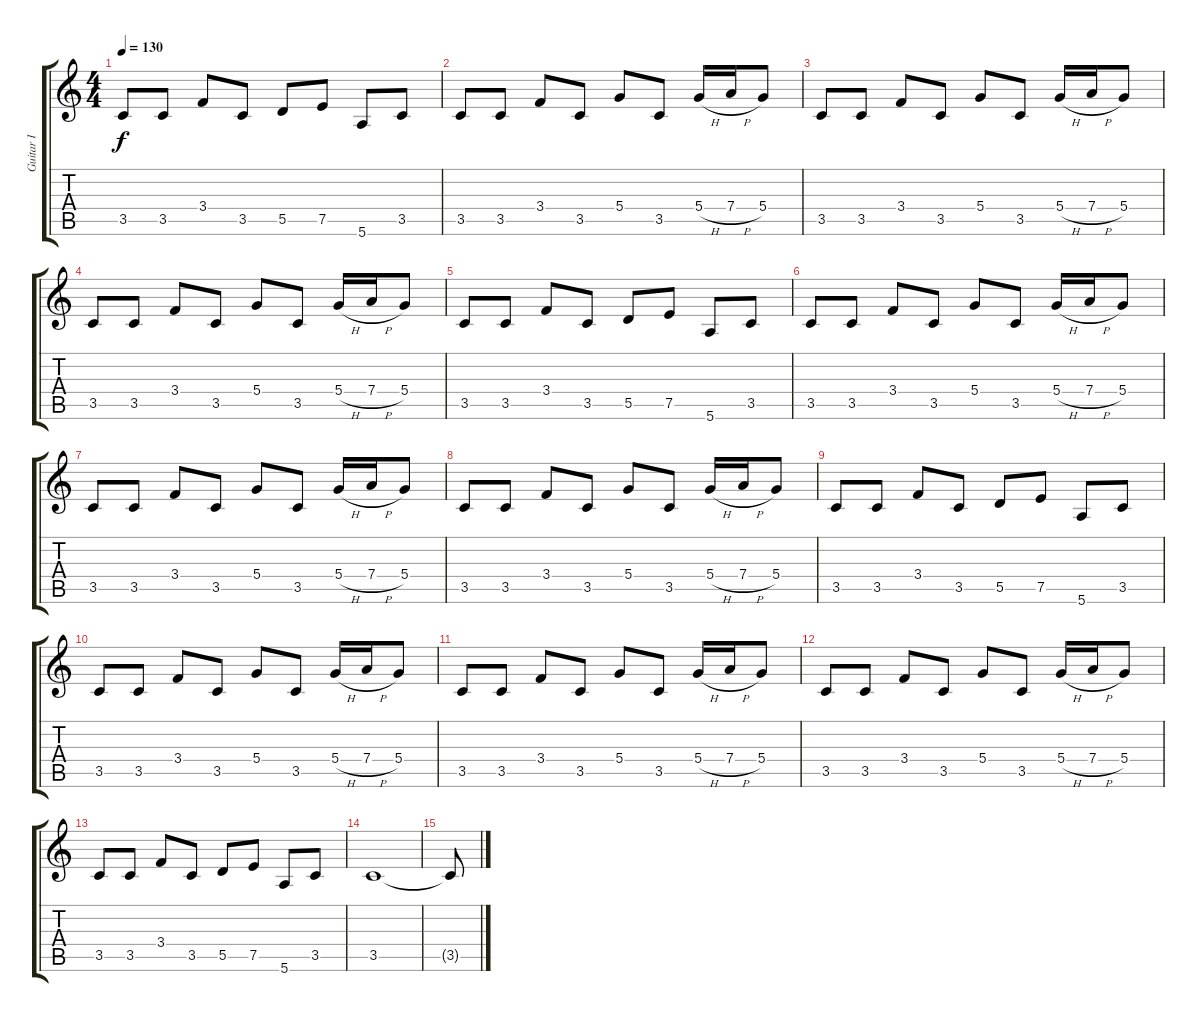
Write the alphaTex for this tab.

\track ("Guitar I" "Guitar I") {instrument overdrivenguitar}
\staff {score tabs}
\tuning (E4 B3 G3 D3 A2 E2) {hide}
\ts (4 4)
\tempo 130
\clef g2
\ks c
3.5.8{dy f} 3.5.8 3.4.8 3.5.8 5.5.8 7.5.8 5.6.8 3.5.8 |
3.5.8 3.5.8 3.4.8 3.5.8 5.4.8 3.5.8 5.4{h}.16 7.4{h}.16 5.4.8 |
3.5.8 3.5.8 3.4.8 3.5.8 5.4.8 3.5.8 5.4{h}.16 7.4{h}.16 5.4.8 |
3.5.8 3.5.8 3.4.8 3.5.8 5.4.8 3.5.8 5.4{h}.16 7.4{h}.16 5.4.8 |
3.5.8 3.5.8 3.4.8 3.5.8 5.5.8 7.5.8 5.6.8 3.5.8 |
3.5.8 3.5.8 3.4.8 3.5.8 5.4.8 3.5.8 5.4{h}.16 7.4{h}.16 5.4.8 |
3.5.8 3.5.8 3.4.8 3.5.8 5.4.8 3.5.8 5.4{h}.16 7.4{h}.16 5.4.8 |
3.5.8 3.5.8 3.4.8 3.5.8 5.4.8 3.5.8 5.4{h}.16 7.4{h}.16 5.4.8 |
3.5.8 3.5.8 3.4.8 3.5.8 5.5.8 7.5.8 5.6.8 3.5.8 |
3.5.8 3.5.8 3.4.8 3.5.8 5.4.8 3.5.8 5.4{h}.16 7.4{h}.16 5.4.8 |
3.5.8 3.5.8 3.4.8 3.5.8 5.4.8 3.5.8 5.4{h}.16 7.4{h}.16 5.4.8 |
3.5.8 3.5.8 3.4.8 3.5.8 5.4.8 3.5.8 5.4{h}.16 7.4{h}.16 5.4.8 |
3.5.8 3.5.8 3.4.8 3.5.8 5.5.8 7.5.8 5.6.8 3.5.8 |
3.5.1 |
3.5{t}.8
